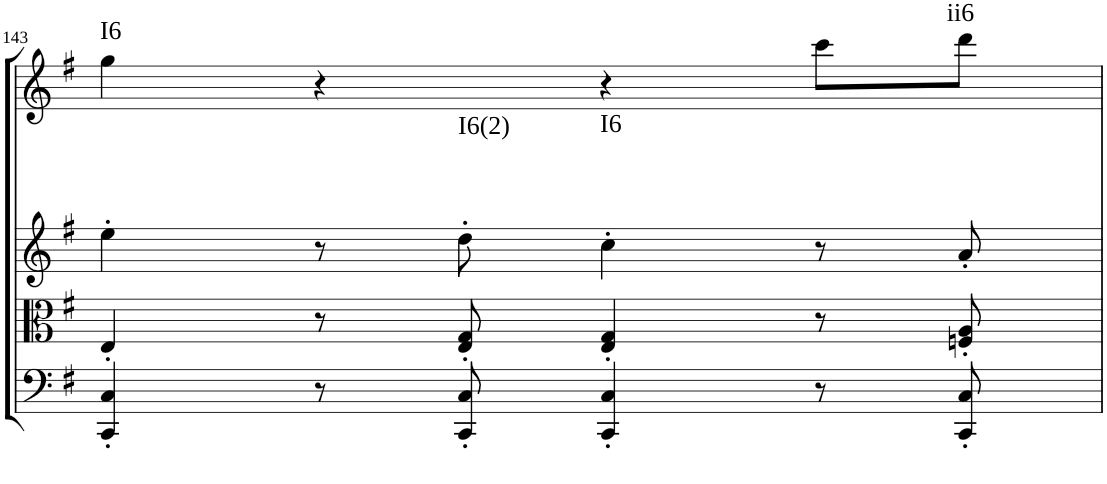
**kern	**kern	**kern	**harte	**kern	**harte
*part4	*part3	*part2	*part2	*part1	*part1
*staff4	*staff3	*staff2	*	*staff1	*
*I"Violoncello.	*I"Viola	*I"Violin II.	*	*I"Violin I.	*
*I'Vc	*I'Vla	*I'Vln	*	*I'Vln	*
!!LO:PB:g=z
*clefF4	*clefC3	*clefG2	*	*clefG2	*
*k[f#]	*k[f#]	*k[f#]	*	*k[f#]	*
*M2/2	*M2/2	*M2/2	*	*M2/2	*
*met(c|)	*met(c|)	*met(c|)	*	*met(c|)	*
=143	=143	=143	=143	=143	=143
!	!	!	!	!	!LO:H:kt=I6
4CC/' 4C/'	4E'/	4ee'\	.	4gg\	N
8r	8r	8r	.	4r	.
!	!	!	!LO:H:kt=I6(2)	!	!
8CC/' 8C/'	8E/' 8G/'	8dd'\	N	.	.
!	!	!	!LO:H:kt=I6	!	!
4CC/' 4C/'	4E/' 4G/'	4cc'\	N	4r	.
8r	8r	8r	.	8ccc\L	.
!	!	!	!	!	!LO:H:kt=ii6
8CC/' 8C/'	8Fn/' 8A/'	8a'/	.	8ddd\J	N
=	=	=	=	=	=
*-	*-	*-	*-	*-	*-
